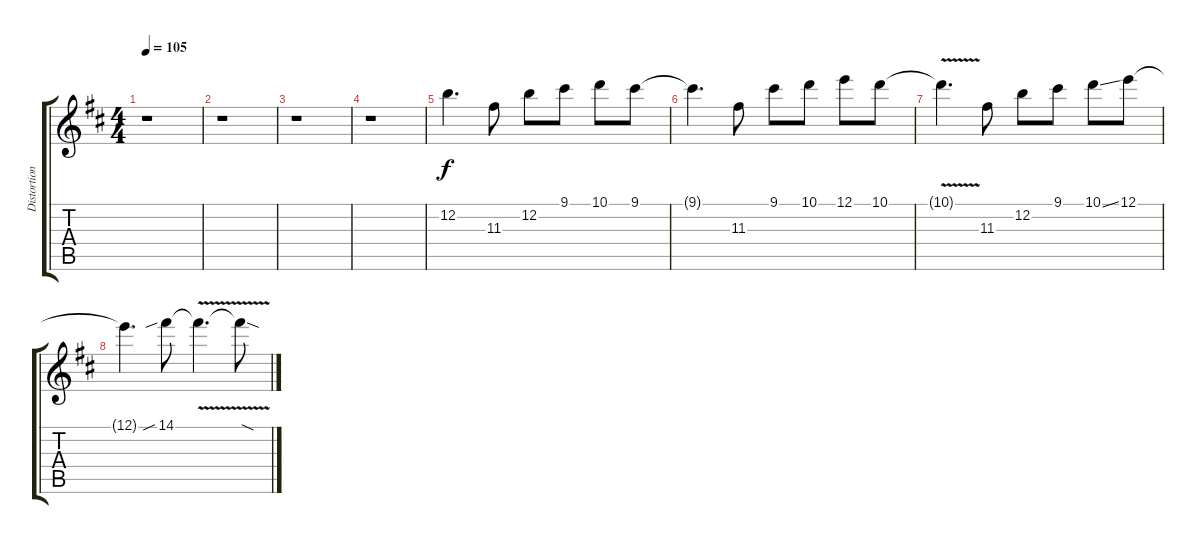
\track ("Distortion Lead 2" "Distortion") {instrument distortionguitar}
\staff {score tabs}
\tuning (E4 B3 G3 D3 A2 E2) {hide}
\ts (4 4)
\tempo 105
\clef g2
\ks d
r.1{dy f} |
r.1 |
r.1 |
r.1 |
12.2.4{d volume 7} 11.3.8 12.2.8 9.1.8 10.1.8 9.1.8 |
9.1{t}.4{d} 11.3.8 9.1.8 10.1.8 12.1.8 10.1.8 |
10.1{v t}.4{d} 11.3.8 12.2.8 9.1.8 10.1{ss}.8 12.1.8 |
12.1{t}.4{d} 14.1{sib}.8 14.1{v t}.4{d} 14.1{sod t}.8
